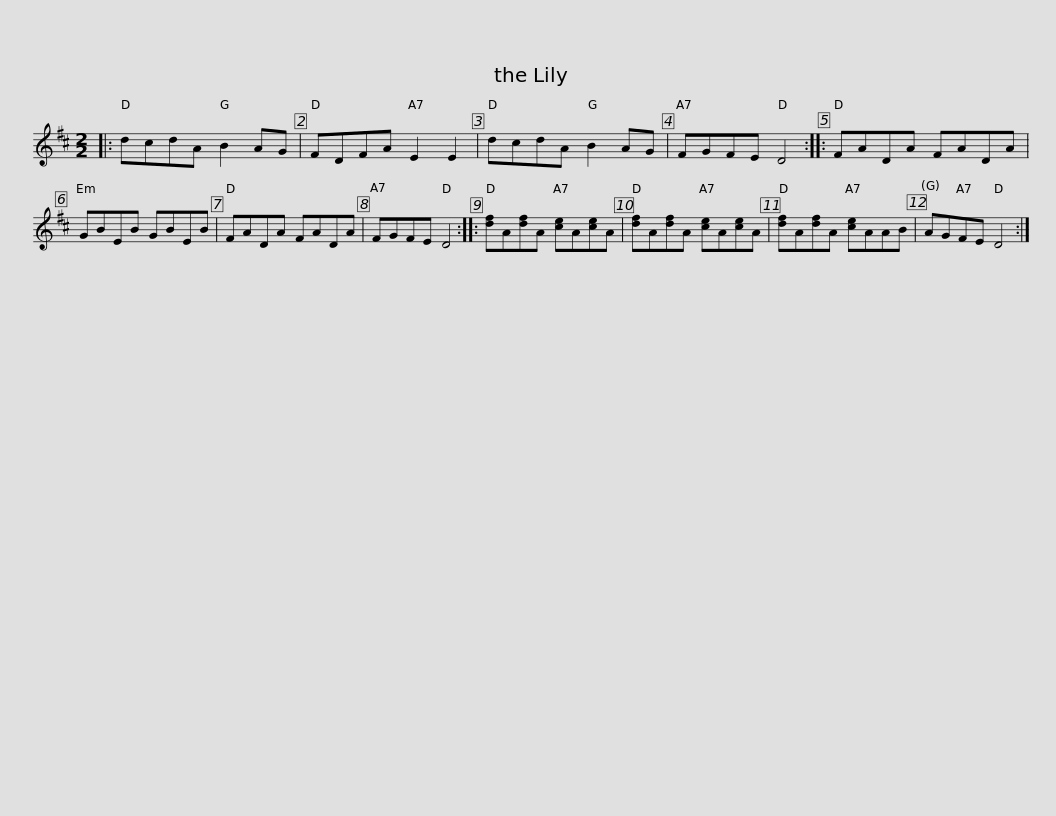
X:1
L:1/8
M:2/2
I:linebreak $
K:D
V:1 treble
V:1
|: dcdA B2 AG | FDFA E2 E2 | dcdA B2 AG | FGFE D4 :: FADA FADA | %5
 GBEB GBEB |$ FADA FADA | FGFE D4 :: [df]A[df]A [ce]A[ce]A | [df]A[df]A [ce]A[ce]A | %10
 [df]A[df]A [ce]AAB | AGFE D4 :| %12
